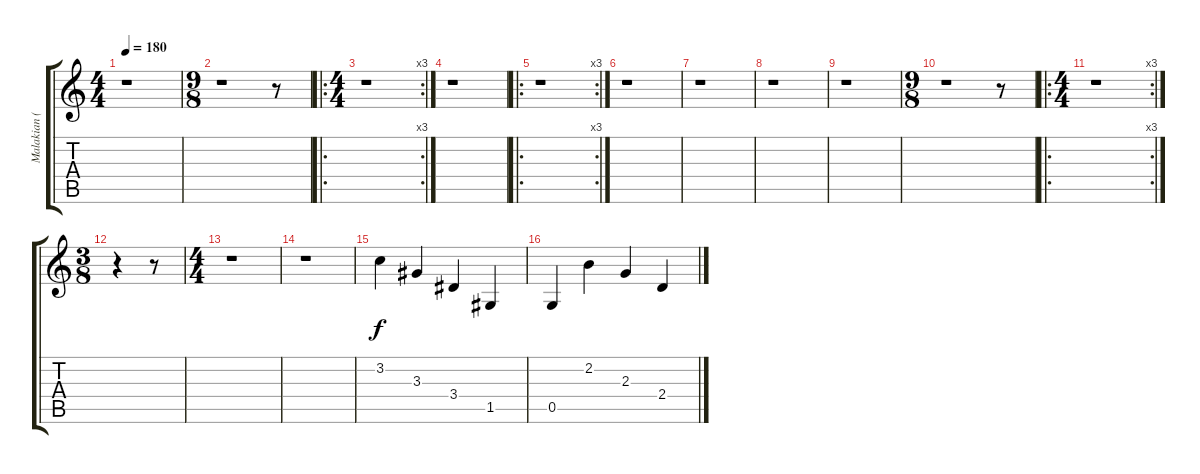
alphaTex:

\track ("Malakian (Clean)" "Malakian (") {instrument electricguitarclean}
\staff {score tabs}
\tuning (D4 A3 F3 C3 G2 C2) {hide}
\ts (4 4)
\tempo 180
\clef g2
\ks c
r.1{dy f} |
\ts (9 8)
r.1 r.8 |
\ro
\rc 3
\ts (4 4)
r.1 |
r.1 |
\ro
\rc 3
r.1 |
r.1 |
r.1 |
r.1 |
r.1 |
\ts (9 8)
r.1 r.8 |
\ro
\rc 3
\ts (4 4)
r.1 |
\ts (3 8)
r.4 r.8 |
\ts (4 4)
r.1 |
r.1 |
3.2.4 3.3.4 3.4.4 1.5.4 |
0.5.4 2.2.4 2.3.4 2.4.4
